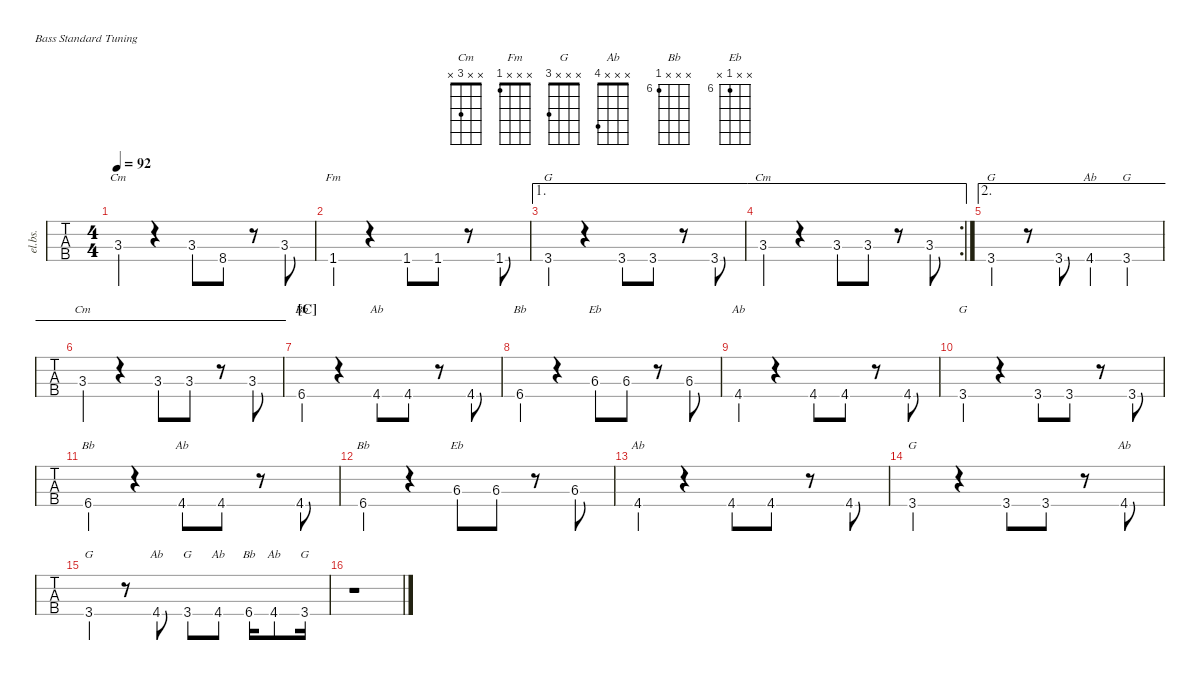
\defaultSystemsLayout 4
\hideDynamics
\bracketExtendMode nobrackets
\track ("Electric Bass" "el.bs.") {defaultSystemsLayout 4 instrument electricbassfinger}
\staff {tabs}
\tuning (G2 D2 A1 E1)
\chord ("Cm" x x 3 x) {showfingering false}
\chord ("Fm" x x x 1) {showfingering false}
\chord ("G" x x x 3) {showfingering false}
\chord ("Ab" x x x 4) {showfingering false}
\chord ("Bb" x x x 6) {firstfret 6 showfingering false}
\chord ("Eb" x x 6 x) {firstfret 6 showfingering false}
\ts (4 4)
\tempo 92
\clef f4
\ks c
3.3.4{ch "Cm" dy mf} r.4 3.3{st}.8 8.4.8 r.8 3.3.8 |
1.4.4{ch "Fm"} r.4 1.4{st}.8 1.4.8 r.8 1.4.8 |
\ae 1
3.4.4{ch "G"} r.4 3.4{st}.8 3.4.8 r.8 3.4.8 |
\ae 1
\rc 2
3.3.4{ch "Cm"} r.4 3.3{st}.8 3.3.8 r.8 3.3.8 |
\ae 2
3.4.4{ch "G"} r.8 3.4.8 4.4{acc #}.4{ch "Ab"} 3.4.4{ch "G"} |
\ae 2
3.3.4{ch "Cm"} r.4 3.3{st}.8 3.3.8 r.8 3.3.8 |
\section ("C" "")
6.4{acc #}.4{ch "Bb"} r.4 4.4{st acc #}.8{ch "Ab"} 4.4{acc #}.8 r.8 4.4{acc #}.8 |
6.4{acc #}.4{ch "Bb"} r.4 6.3{st acc #}.8{ch "Eb"} 6.3{acc #}.8 r.8 6.3{acc #}.8 |
4.4{acc #}.4{ch "Ab"} r.4 4.4{st acc #}.8 4.4{acc #}.8 r.8 4.4{acc #}.8 |
3.4.4{ch "G"} r.4 3.4{st}.8 3.4.8 r.8 3.4.8 |
6.4{acc #}.4{ch "Bb"} r.4 4.4{st acc #}.8{ch "Ab"} 4.4{acc #}.8 r.8 4.4{acc #}.8 |
6.4{acc #}.4{ch "Bb"} r.4 6.3{st acc #}.8{ch "Eb"} 6.3{acc #}.8 r.8 6.3{acc #}.8 |
4.4{acc #}.4{ch "Ab"} r.4 4.4{st acc #}.8 4.4{acc #}.8 r.8 4.4{acc #}.8 |
3.4.4{ch "G"} r.4 3.4{st}.8 3.4.8 r.8 4.4{acc #}.8{ch "Ab"} |
3.4.4{ch "G"} r.8 4.4{acc #}.8{ch "Ab"} 3.4.8{ch "G"} 4.4{acc #}.8{ch "Ab"} 6.4{acc #}.16{ch "Bb"} 4.4{acc #}.8{ch "Ab"} 3.4.16{ch "G"} |
r.1
